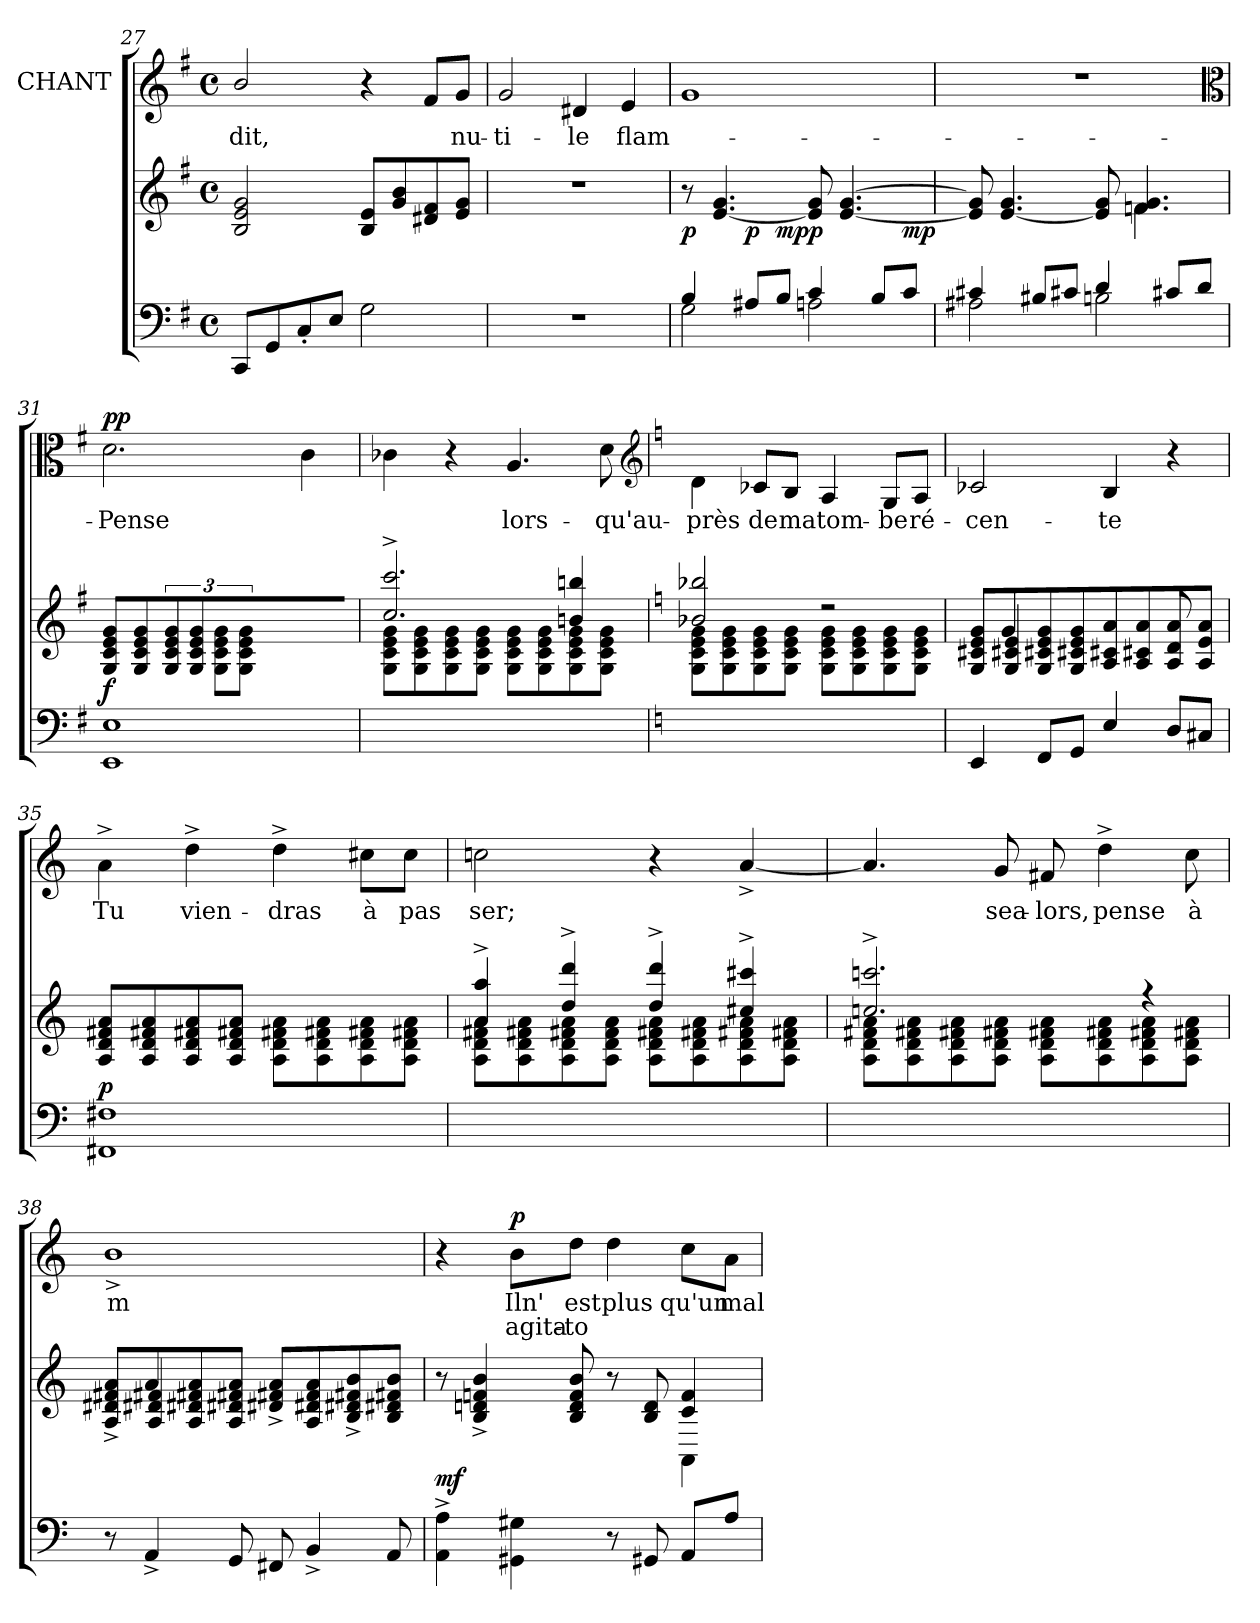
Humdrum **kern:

**kern	**dynam	**kern	**kern	**text	**text	**dynam
*part3	*part3	*part2	*part1	*part1	*part1	*part1
*staff3	*staff3	*staff2	*staff1	*staff1	*staff1	*staff1
*	*	*	*I"CHANT	*	*	*
*clefF4	*	*clefG2	*clefG2	*	*	*
*k[f#]	*	*k[f#]	*k[f#]	*	*	*
*M4/4	*	*M4/4	*M4/4	*	*	*
*met(c)	*	*met(c)	*met(c)	*	*	*
=27	=27	=27	=27	=27	=27	=27
8CCi/L	.	2gj/ 2ej/ 2Bj/	2bj/	dit,	.	.
8GGi/	.	.	.	.	.	.
8C'>i/	.	.	.	.	.	.
8Ei/J	.	.	.	.	.	.
2Gi\	.	8ej/ 8Bj/L	4r	.	.	.
.	.	8gj/ 8bj/	.	.	.	.
.	.	8f#j/ 8d#Xj/	8f#j/L	.	.	.
.	.	8ej/ 8gj/J	8gj/J	nu-	.	.
=28	=28	=28	=28	=28	=28	=28
1r	.	1r	2gj/	ti-	.	.
.	.	.	4d#Xj/	le	.	.
.	.	.	4ej/	flam-	.	.
!!LO:PB:g=z
=29	=29	=29	=29	=29	=29	=29
*^	*	*	*	*	*	*
!	!	!LO:DY:a	!	!	!	!	!
4Bi/	2GZ\	p	8r	1gj/	.	.	.
.	.	.	4.gj/ [4.ej/	.	.	.	.
!	!	!LO:DY:a	!	!	!	!	!
8A#Xi/L	.	p	.	.	.	.	.
!	!	!LO:DY:a	!	!	!	!	!
8Bi/J	.	mp	.	.	.	.	.
!	!	!LO:DY:a	!	!	!	!	!
4ci/	2AnZ\	p	8gj/ 8ej]/	.	.	.	.
.	.	.	[4.ej/ [4.gj/	.	.	.	.
8Bi/L	.	.	.	.	.	.	.
!	!	!LO:DY:a	!	!	!	!	!
8ci/J	.	mp	.	.	.	.	.
=30	=30	=30	=30	=30	=30	=30	=30
*	*	*	*^	*	*	*	*
4c#Xi/	2A#XZ\	.	8gj]/ 8ej]/	8ryy	1r	.	.	.
.	.	.	4.gj/ [4.ej/	8ryy	.	.	.	.
8B#Xi/L	.	.	.	8ryy	.	.	.	.
8c#Xi/J	.	.	.	8ryy	.	.	.	.
4di/	2BnZ\	.	8gj/ 8ej]/	8ryy	.	.	.	.
.	.	.	4.gj/ 4.fnj/	4fV\	.	.	.	.
8c#Xi/L	.	.	.	.	.	.	.	.
8di/J	.	.	.	8ryy	.	.	.	.
*v	*v	*	*	*	*	*	*	*
*	*	*v	*v	*	*	*	*
*	*	*	*clefC3	*	*	*
=31	=31	=31	=31	=31	=31	=31
*	*	*^	*	*	*	*
!	!LO:DY:a	!	!	!	!	!	!LO:DY:a
*	*	*v	*v	*	*	*	*
1EEi/ 1Ei/	f	8gj/ 8ej/ 8cj/ 8Gj/L	2.dj\	Pense	.	pp
.	.	8gj/ 8ej/ 8cj/ 8Gj/	.	.	.	.
.	.	12gj/ 12ej/ 12cj/ 12Gj/	.	.	.	.
.	.	12gj/ 12ej/ 12cj/ 12Gj/J	.	.	.	.
.	.	12Gj\ 12gj\ 12ej\ 12cj\L	.	.	.	.
.	.	12Gj\ 12cj\ 12ej\ 12gj\J	.	.	.	.
.	.	4.ryy	.	.	.	.
.	.	.	4cj\	.	.	.
.	.	24ryy	.	.	.	.
=32	=32	=32	=32	=32	=32	=32
*	*	*^	*	*	*	*
1ryy	.	2.cccj^>/ 2.ccj^>/	8Gi\ 8ci\ 8ei\ 8gi\L	4c-Xj\	.	.	.
.	.	.	8Gi\ 8ci\ 8ei\ 8gi\	.	.	.	.
.	.	.	8Gi\ 8gi\ 8ei\ 8ci\	4r	.	.	.
.	.	.	8Gi\ 8ci\ 8ei\ 8gi\J	.	.	.	.
.	.	.	8Gi\ 8ci\ 8ei\ 8gi\L	4.Aj/	lors-	.	.
.	.	.	8Gi\ 8gi\ 8ei\ 8ci\	.	.	.	.
.	.	4bbnj/ 4bnj/	8gi\ 8ei\ 8ci\ 8Gi\	.	.	.	.
.	.	.	8Gi\ 8ci\ 8ei\ 8gi\J	8dj\	qu'au-	.	.
*	*	*	*	*clefG2	*	*	*
!!LO:LB:g=z
=33	=33	=33	=33	=33	=33	=33	=33
*k[]	*	*k[]	*	*k[]	*	*	*
1ryy	.	2bb-Xj/ 2b-Xj/	8Gi\ 8ci\ 8ei\ 8gi\L	4dj\	près	.	.
.	.	.	8gi\ 8ei\ 8ci\ 8Gi\	.	.	.	.
.	.	.	8Gi\ 8gi\ 8ei\ 8ci\	8c-Xj/L	de	.	.
.	.	.	8Gi\ 8ci\ 8ei\ 8gi\J	8Bj/J	ma	.	.
.	.	2r	8gi\ 8ei\ 8ci\ 8Gi\L	4Aj/	tom-	.	.
.	.	.	8Gi\ 8ci\ 8ei\ 8gi\	.	.	.	.
.	.	.	8gi\ 8ei\ 8ci\ 8Gi\	8Gj/L	be	.	.
.	.	.	8Gi\ 8ci\ 8ei\ 8gi\J	8Aj/J	ré-	.	.
=34	=34	=34	=34	=34	=34	=34	=34
4EEi/	.	8gj/ 8ej/ 8c#Xj/ 8Gj/L	8ryy	2c-Xj/	cen-	.	.
.	.	8gj/	4eZ/ 4c#XZ/ 4GZ/	.	.	.	.
8FFi/L	.	8gj/ 8ej/ 8c#Xj/ 8Gj/	.	.	.	.	.
8GGi/J	.	8gj/ 8ej/ 8c#Xj/ 8Gj/J	8ryy	.	.	.	.
4Ei/	.	8aj/ 8c#Xj/ 8Aj/J	8ryy	4Bj/	te	.	.
.	.	4aj/ 4c#Xj/ 4Aj/	8ryy	.	.	.	.
8Di/L	.	.	8aZ/ 8dZ/ 8AZ/	4r	.	.	.
8C#Xi/J	.	8aj/ 8ej/ 8Aj/J	8ryy	.	.	.	.
*	*	*v	*v	*	*	*	*
=35	=35	=35	=35	=35	=35	=35
*	*	*^	*	*	*	*
!	!LO:DY:a	!	!	!	!	!	!
*	*	*v	*v	*	*	*	*
1FF#Xi/ 1F#Xi/	p	8aj/ 8f#Xj/ 8dj/ 8Aj/L	4a^>j\	Tu	.	.
.	.	8aj/ 8f#Xj/ 8dj/ 8Aj/	.	.	.	.
.	.	8aj/ 8f#Xj/ 8dj/ 8Aj/	4dd^>j\	vien-	.	.
.	.	8aj/ 8f#Xj/ 8dj/ 8Aj/J	.	.	.	.
.	.	8Aj\ 8dj\ 8f#Xj\ 8aj\L	4dd^>j\	dras	.	.
.	.	8Aj\ 8dj\ 8f#Xj\ 8aj\	.	.	.	.
.	.	8Aj\ 8aj\ 8f#Xj\ 8dj\	8cc#Xj\L	à	.	.
.	.	8Aj\ 8dj\ 8f#Xj\ 8aj\J	8cc#j\J	pas	.	.
=36	=36	=36	=36	=36	=36	=36
*	*	*^	*	*	*	*
1ryy	.	4aaj^>/ 4aj^>/	8ai\ 8f#Xi\ 8di\ 8Ai\L	2ccnj\	ser;	.	.
.	.	.	8ai\ 8f#Xi\ 8di\ 8Ai\	.	.	.	.
.	.	4dddj^>/ 4ddj^>/	8Ai\ 8di\ 8ai\ 8f#Xi\	.	.	.	.
.	.	.	8Ai\ 8di\ 8f#i\ 8ai\J	.	.	.	.
.	.	4dddj^>/ 4ddj^>/	8Ai\ 8di\ 8f#Xi\ 8ai\L	4r	.	.	.
.	.	.	8ai\ 8f#Xi\ 8di\ 8Ai\	.	.	.	.
.	.	4ccc#Xj^>/ 4cc#Xj^>/	8ai\ 8f#Xi\ 8di\ 8Ai\	[4a^>j/	.	.	.
.	.	.	8Ai\ 8di\ 8f#Xi\ 8ai\J	.	.	.	.
!!LO:LB:g=z
=37	=37	=37	=37	=37	=37	=37	=37
1ryy	.	2.cccnj^>/ 2.ccnj^>/	8Ai\ 8ai\ 8f#Xi\ 8di\L	4.aj/]	--	.	.
.	.	.	8Ai\ 8di\ 8f#Xi\ 8ai\	.	.	.	.
.	.	.	8Ai\ 8di\ 8f#Xi\ 8ai\	.	.	.	.
.	.	.	8Ai\ 8di\ 8f#Xi\ 8ai\J	8gj/	sea-	.	.
.	.	.	8Ai\ 8di\ 8f#Xi\ 8ai\L	8f#Xj/	lors,	.	.
.	.	.	8Ai\ 8di\ 8f#Xi\ 8ai\	4dd^>j\	pense	.	.
.	.	4r	8Ai\ 8ai\ 8f#Xi\ 8di\	.	.	.	.
.	.	.	8Ai\ 8di\ 8f#Xi\ 8ai\J	8ccj\	à	.	.
=38	=38	=38	=38	=38	=38	=38	=38
8r	.	8aj^>/ 8f#Xj^>/ 8d#Xj^>/ 8Aj^>/L	8ryy	1b^>j/	m	.	.
4AA^<i/	.	8aj/	4f#XZ/ 4d#XZ/ 4AZ/	.	.	.	.
.	.	8aj/ 8f#Xj/ 8d#Xj/ 8Aj/	.	.	.	.	.
8GGi/	.	8aj/ 8f#Xj/ 8d#Xj/ 8Aj/J	2ryy	.	.	.	.
8FF#Xi/	.	8d#Xj^>/ 8aj^>/ 8f#Xj^>/L	.	.	.	.	.
4BB^<i/	.	8aj/ 8f#j/ 8d#Xj/ 8Aj/	.	.	.	.	.
.	.	8bj^>/ 8f#Xj^>/ 8d#Xj^>/ 8Bj^>/	.	.	.	.	.
8AAi/	.	8bj/ 8f#Xj/ 8d#Xj/ 8Bj/J	8ryy	.	.	.	.
=39	=39	=39	=39	=39	=39	=39	=39
!	!LO:DY:a	!	!	!	!	!	!
4AAi^>\ 4Ai^>\	mf	8r	8ryy	4r	.	.	.
.	.	4bj^>/ 4fnj^>/ 4dnj^>/ 4Bj^>/	8ryy	.	.	.	.
!	!	!	!	!	!	!	!LO:DY:a
4GG#Xi\ 4G#Xi\	.	.	8ryy	8bj\L	Iln'	agita-	p
.	.	8bj/ 8fj/ 8dj/ 8Bj/	8ryy	8ddj\J	est	to	.
8r	.	8r	8ryy	4ddj\	plus	.	.
8GG#Xi/	.	8dj/ 8Bj/	8ryy	.	.	.	.
8AAi/L	.	4fj/ 4cj/	4AAZ\	8ccj\L	qu'un	.	.
8Ai/J	.	.	.	8aj\J	mal	.	.
*	*	*v	*v	*	*	*	*
=	=	=	=	=	=	=
*-	*-	*-	*-	*-	*-	*-
